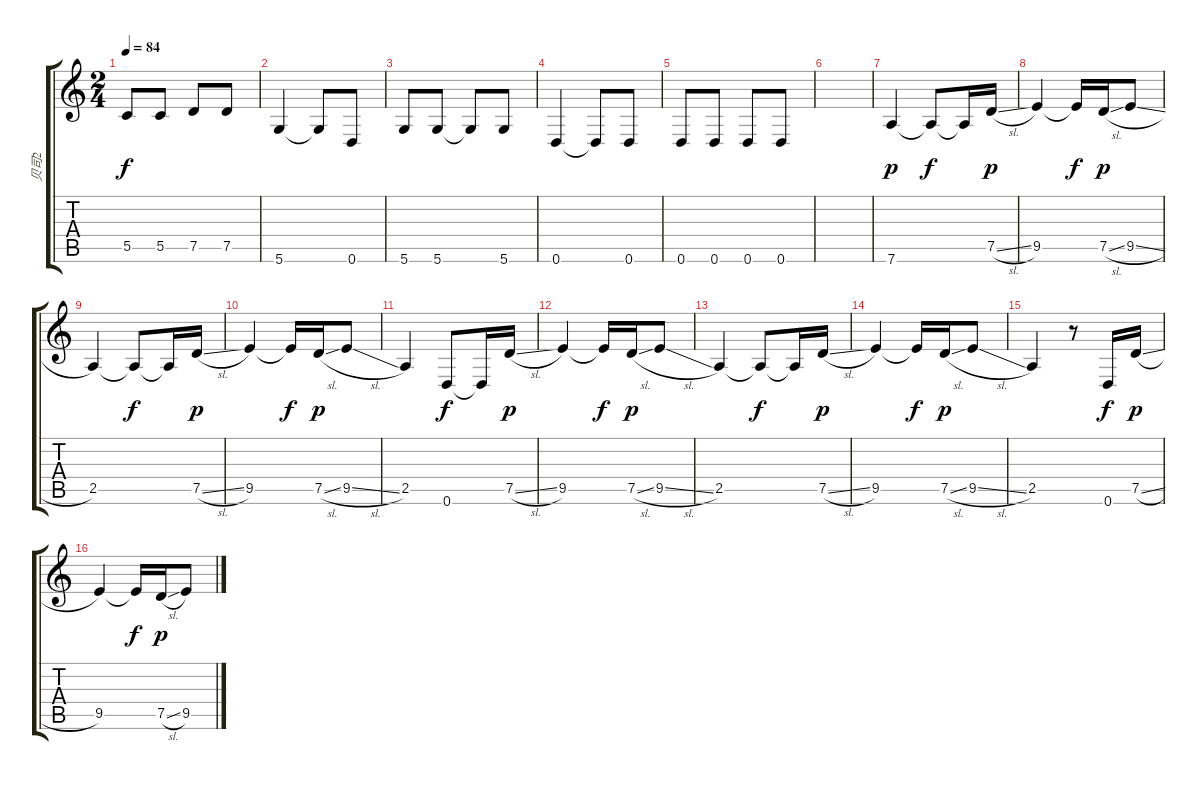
\track ("贝司2" "贝司2") {instrument electricbassfinger}
\staff {score tabs}
\tuning (Eb4 Bb3 Gb3 Db3 G2 D2) {hide}
\ts (2 4)
\tempo 84
\clef g2
\ks c
5.5.8{dy f} 5.5.8 7.5.8 7.5.8 |
5.6.4 5.6{t}.8 0.6.8 |
5.6.8 5.6.8 5.6{t}.8 5.6.8 |
0.6.4 0.6{t}.8 0.6.8 |
0.6.8 0.6.8 0.6.8 0.6.8 |
|
7.6.4{dy p} 7.6{t}.8{dy f} 7.6{t}.16 7.5{sl}.16{dy p} |
9.5.4 9.5{t}.16{dy f} 7.5{sl}.16{dy p} 9.5{sl}.8 |
2.5.4 2.5{t}.8{dy f} 2.5{t}.16 7.5{sl}.16{dy p} |
9.5.4 9.5{t}.16{dy f} 7.5{sl}.16{dy p} 9.5{sl}.8 |
2.5.4 0.6.8{dy f} 0.6{t}.16 7.5{sl}.16{dy p} |
9.5.4 9.5{t}.16{dy f} 7.5{sl}.16{dy p} 9.5{sl}.8 |
2.5.4 2.5{t}.8{dy f} 2.5{t}.16 7.5{sl}.16{dy p} |
9.5.4 9.5{t}.16{dy f} 7.5{sl}.16{dy p} 9.5{sl}.8 |
2.5.4 r.8 0.6.16{dy f} 7.5{sl}.16{dy p} |
9.5.4 9.5{t}.16{dy f} 7.5{sl}.16{dy p} 9.5{sl}.8
